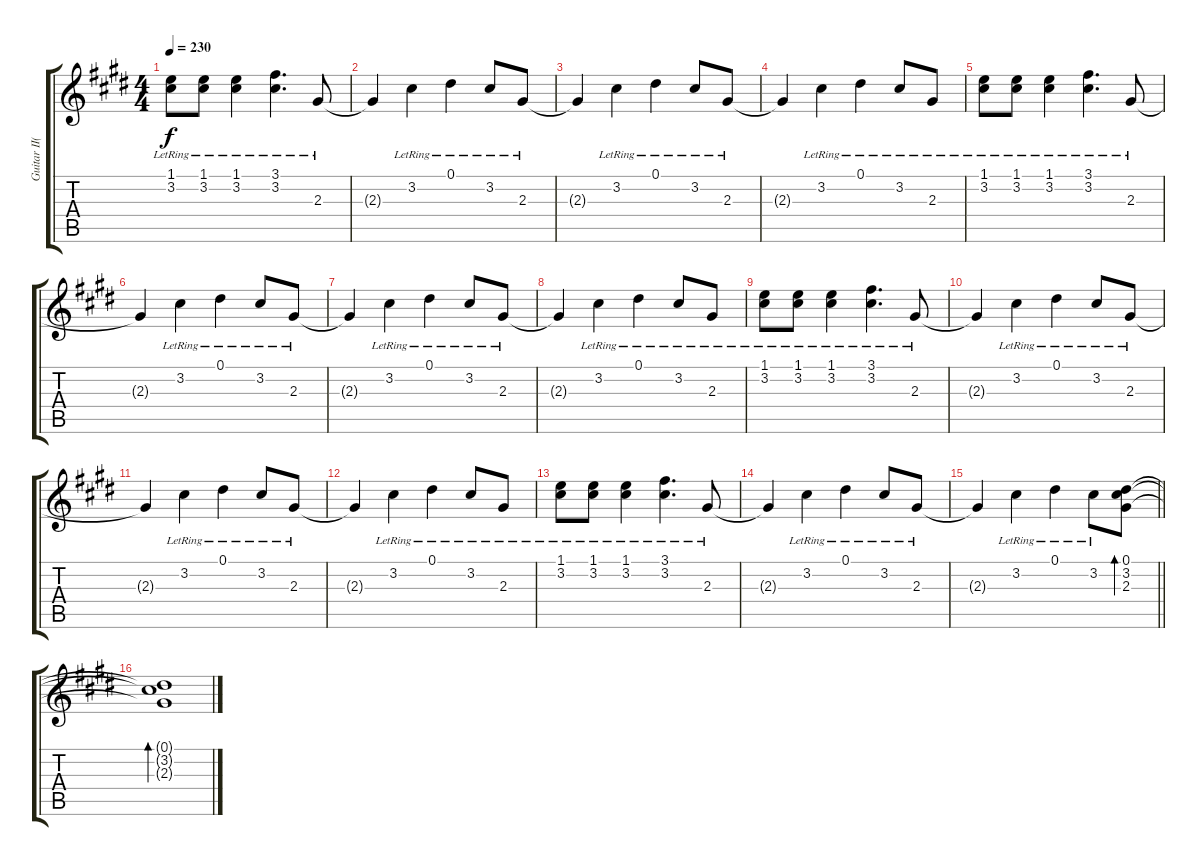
\track ("Guitar II(柩)" "Guitar II(") {instrument electricguitarclean}
\staff {score tabs}
\tuning (Eb4 Bb3 Gb3 Db3 Ab2 Db2) {hide}
\ts (4 4)
\tempo 230
\clef g2
\ks e
(1.1{lr} 3.2{lr}).8{dy f} (1.1{lr} 3.2{lr}).8 (1.1{lr} 3.2{lr}).4 (3.1{lr} 3.2{lr}).4{d} 2.3{lr}.8 |
2.3{t}.4 3.2{lr}.4 0.1{lr}.4 3.2{lr}.8 2.3{lr}.8 |
2.3{t}.4 3.2{lr}.4 0.1{lr}.4 3.2{lr}.8 2.3{lr}.8 |
2.3{t}.4 3.2{lr}.4 0.1{lr}.4 3.2{lr}.8 2.3{lr}.8 |
(1.1{lr} 3.2{lr}).8 (1.1{lr} 3.2{lr}).8 (1.1{lr} 3.2{lr}).4 (3.1{lr} 3.2{lr}).4{d} 2.3{lr}.8 |
2.3{t}.4 3.2{lr}.4 0.1{lr}.4 3.2{lr}.8 2.3{lr}.8 |
2.3{t}.4 3.2{lr}.4 0.1{lr}.4 3.2{lr}.8 2.3{lr}.8 |
2.3{t}.4 3.2{lr}.4 0.1{lr}.4 3.2{lr}.8 2.3{lr}.8 |
(1.1{lr} 3.2{lr}).8 (1.1{lr} 3.2{lr}).8 (1.1{lr} 3.2{lr}).4 (3.1{lr} 3.2{lr}).4{d} 2.3{lr}.8 |
2.3{t}.4 3.2{lr}.4 0.1{lr}.4 3.2{lr}.8 2.3{lr}.8 |
2.3{t}.4 3.2{lr}.4 0.1{lr}.4 3.2{lr}.8 2.3{lr}.8 |
2.3{t}.4 3.2{lr}.4 0.1{lr}.4 3.2{lr}.8 2.3{lr}.8 |
(1.1{lr} 3.2{lr}).8 (1.1{lr} 3.2{lr}).8 (1.1{lr} 3.2{lr}).4 (3.1{lr} 3.2{lr}).4{d} 2.3{lr}.8 |
2.3{t}.4 3.2{lr}.4 0.1{lr}.4 3.2{lr}.8 2.3{lr}.8 |
\barLineRight lightlight
2.3{t}.4 3.2{lr}.4 0.1{lr}.4 3.2{lr}.8 (0.1 3.2 2.3).8{bd 480} |
(0.1{t} 3.2{t} 2.3{t}).1{bd 480}
